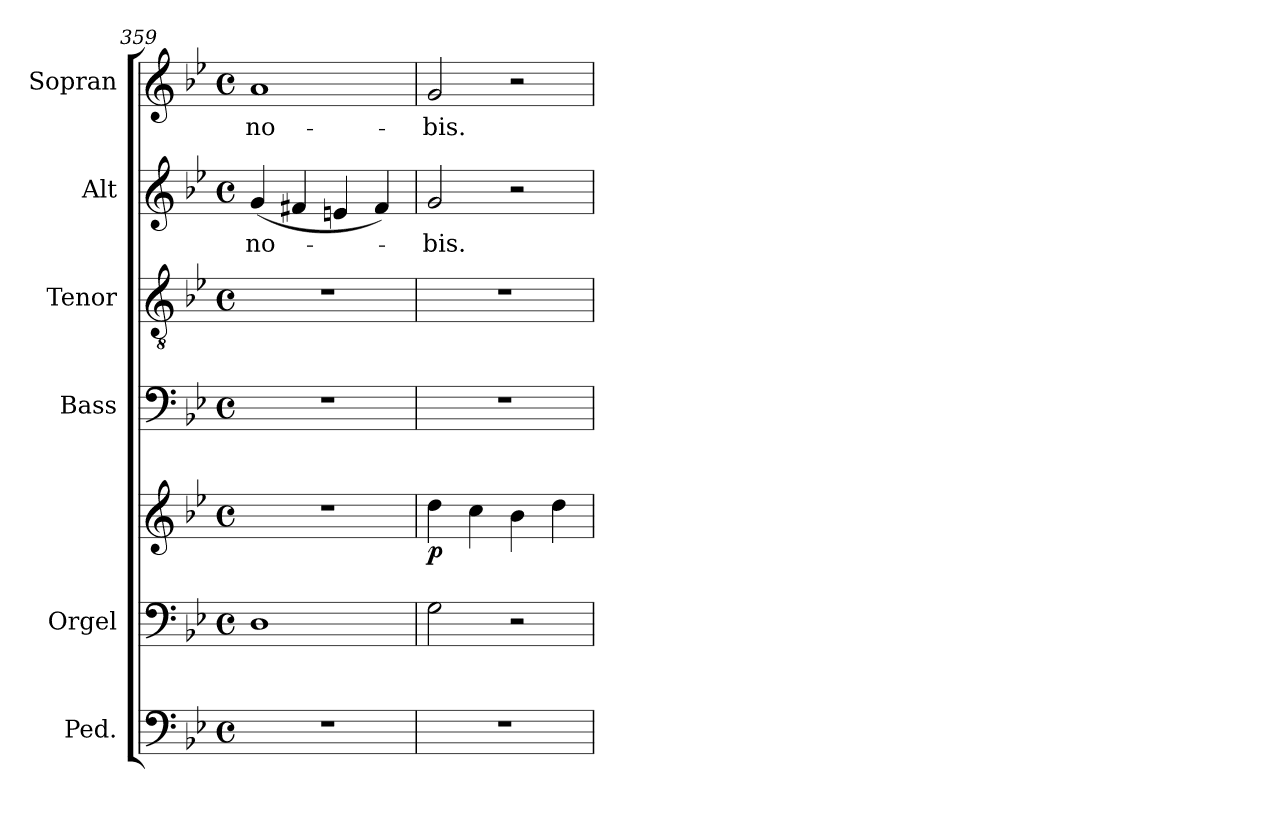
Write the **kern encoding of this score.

**kern	**kern	**kern	**dynam	**kern	**kern	**kern	**text	**kern	**text
*part6	*part5	*part5	*part5	*part4	*part3	*part2	*part2	*part1	*part1
*staff7	*staff6	*staff5	*staff5/6	*staff4	*staff3	*staff2	*staff2	*staff1	*staff1
*I"Ped.	*I"Orgel	*	*	*I"Bass	*I"Tenor	*I"Alt	*	*I"Sopran	*
*	*I'Org.	*	*	*I'B.	*I'T.	*I'A.	*	*I'S.	*
*clefF4	*clefF4	*clefG2	*	*clefF4	*clefGv2	*clefG2	*	*clefG2	*
*ITrd7c12	*	*	*	*	*	*	*	*	*
*k[b-e-]	*k[b-e-]	*k[b-e-]	*	*k[b-e-]	*k[b-e-]	*k[b-e-]	*	*k[b-e-]	*
*B-:	*B-:	*B-:	*	*B-:	*B-:	*B-:	*	*B-:	*
*M4/4	*M4/4	*M4/4	*	*M4/4	*M4/4	*M4/4	*	*M4/4	*
*met(c)	*met(c)	*met(c)	*	*met(c)	*met(c)	*met(c)	*	*met(c)	*
=359	=359	=359	=359	=359	=359	=359	=359	=359	=359
!	!	!	!	!	!	!	!LO:LY:b	!	!LO:LY:b
1r	1D	1r	.	1r	1r	(<4g/	no-	1a	no-
.	.	.	.	.	.	4f#X/	.	.	.
.	.	.	.	.	.	4en/	.	.	.
.	.	.	.	.	.	4f#/)	.	.	.
!!LO:LB:g=z
=360	=360	=360	=360	=360	=360	=360	=360	=360	=360
!	!	!	!LO:DY:b	!	!	!	!LO:LY:b	!	!LO:LY:b
1r	2G\	4dd\	p	1r	1r	2g/	-bis.	2g/	-bis.
.	.	4cc\	.	.	.	.	.	.	.
.	2r	4b-\	.	.	.	2r	.	2r	.
.	.	4dd\	.	.	.	.	.	.	.
=	=	=	=	=	=	=	=	=	=
*-	*-	*-	*-	*-	*-	*-	*-	*-	*-
